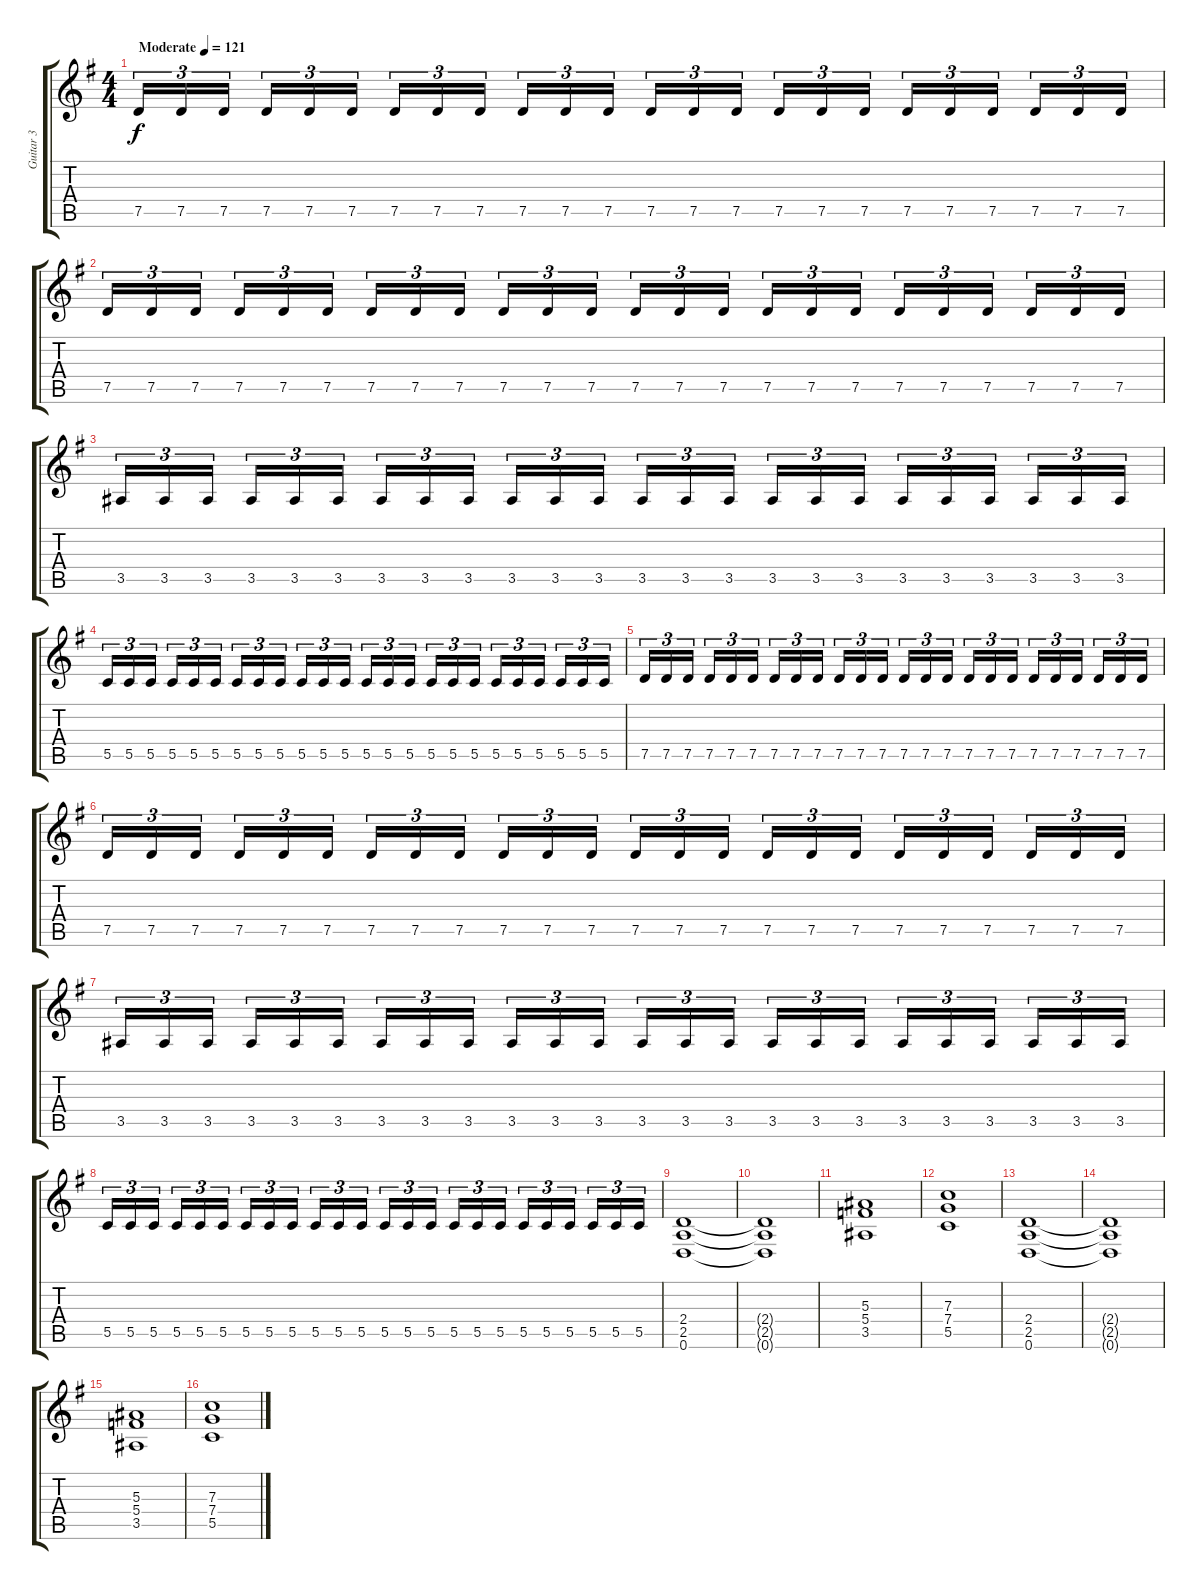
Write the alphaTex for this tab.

\track ("Guitar 3" "Guitar 3") {instrument distortionguitar}
\staff {score tabs}
\tuning (D4 A3 F3 C3 G2 D2) {hide}
\ts (4 4)
\tempo (121 "Moderate")
\clef g2
\ks g
7.5.16{tu (3 2) dy f instrument distortionguitar} 7.5.16{tu (3 2)} 7.5.16{tu (3 2) beam splitsecondary} 7.5.16{tu (3 2)} 7.5.16{tu (3 2)} 7.5.16{tu (3 2)} 7.5.16{tu (3 2)} 7.5.16{tu (3 2)} 7.5.16{tu (3 2) beam splitsecondary} 7.5.16{tu (3 2)} 7.5.16{tu (3 2)} 7.5.16{tu (3 2)} 7.5.16{tu (3 2)} 7.5.16{tu (3 2)} 7.5.16{tu (3 2) beam splitsecondary} 7.5.16{tu (3 2)} 7.5.16{tu (3 2)} 7.5.16{tu (3 2)} 7.5.16{tu (3 2)} 7.5.16{tu (3 2)} 7.5.16{tu (3 2) beam splitsecondary} 7.5.16{tu (3 2)} 7.5.16{tu (3 2)} 7.5.16{tu (3 2)} |
7.5.16{tu (3 2)} 7.5.16{tu (3 2)} 7.5.16{tu (3 2) beam splitsecondary} 7.5.16{tu (3 2)} 7.5.16{tu (3 2)} 7.5.16{tu (3 2)} 7.5.16{tu (3 2)} 7.5.16{tu (3 2)} 7.5.16{tu (3 2) beam splitsecondary} 7.5.16{tu (3 2)} 7.5.16{tu (3 2)} 7.5.16{tu (3 2)} 7.5.16{tu (3 2)} 7.5.16{tu (3 2)} 7.5.16{tu (3 2) beam splitsecondary} 7.5.16{tu (3 2)} 7.5.16{tu (3 2)} 7.5.16{tu (3 2)} 7.5.16{tu (3 2)} 7.5.16{tu (3 2)} 7.5.16{tu (3 2) beam splitsecondary} 7.5.16{tu (3 2)} 7.5.16{tu (3 2)} 7.5.16{tu (3 2)} |
3.5.16{tu (3 2)} 3.5.16{tu (3 2)} 3.5.16{tu (3 2) beam splitsecondary} 3.5.16{tu (3 2)} 3.5.16{tu (3 2)} 3.5.16{tu (3 2)} 3.5.16{tu (3 2)} 3.5.16{tu (3 2)} 3.5.16{tu (3 2) beam splitsecondary} 3.5.16{tu (3 2)} 3.5.16{tu (3 2)} 3.5.16{tu (3 2)} 3.5.16{tu (3 2)} 3.5.16{tu (3 2)} 3.5.16{tu (3 2) beam splitsecondary} 3.5.16{tu (3 2)} 3.5.16{tu (3 2)} 3.5.16{tu (3 2)} 3.5.16{tu (3 2)} 3.5.16{tu (3 2)} 3.5.16{tu (3 2) beam splitsecondary} 3.5.16{tu (3 2)} 3.5.16{tu (3 2)} 3.5.16{tu (3 2)} |
5.5.16{tu (3 2)} 5.5.16{tu (3 2)} 5.5.16{tu (3 2) beam splitsecondary} 5.5.16{tu (3 2)} 5.5.16{tu (3 2)} 5.5.16{tu (3 2)} 5.5.16{tu (3 2)} 5.5.16{tu (3 2)} 5.5.16{tu (3 2) beam splitsecondary} 5.5.16{tu (3 2)} 5.5.16{tu (3 2)} 5.5.16{tu (3 2)} 5.5.16{tu (3 2)} 5.5.16{tu (3 2)} 5.5.16{tu (3 2) beam splitsecondary} 5.5.16{tu (3 2)} 5.5.16{tu (3 2)} 5.5.16{tu (3 2)} 5.5.16{tu (3 2)} 5.5.16{tu (3 2)} 5.5.16{tu (3 2) beam splitsecondary} 5.5.16{tu (3 2)} 5.5.16{tu (3 2)} 5.5.16{tu (3 2)} |
7.5.16{tu (3 2)} 7.5.16{tu (3 2)} 7.5.16{tu (3 2) beam splitsecondary} 7.5.16{tu (3 2)} 7.5.16{tu (3 2)} 7.5.16{tu (3 2)} 7.5.16{tu (3 2)} 7.5.16{tu (3 2)} 7.5.16{tu (3 2) beam splitsecondary} 7.5.16{tu (3 2)} 7.5.16{tu (3 2)} 7.5.16{tu (3 2)} 7.5.16{tu (3 2)} 7.5.16{tu (3 2)} 7.5.16{tu (3 2) beam splitsecondary} 7.5.16{tu (3 2)} 7.5.16{tu (3 2)} 7.5.16{tu (3 2)} 7.5.16{tu (3 2)} 7.5.16{tu (3 2)} 7.5.16{tu (3 2) beam splitsecondary} 7.5.16{tu (3 2)} 7.5.16{tu (3 2)} 7.5.16{tu (3 2)} |
7.5.16{tu (3 2)} 7.5.16{tu (3 2)} 7.5.16{tu (3 2) beam splitsecondary} 7.5.16{tu (3 2)} 7.5.16{tu (3 2)} 7.5.16{tu (3 2)} 7.5.16{tu (3 2)} 7.5.16{tu (3 2)} 7.5.16{tu (3 2) beam splitsecondary} 7.5.16{tu (3 2)} 7.5.16{tu (3 2)} 7.5.16{tu (3 2)} 7.5.16{tu (3 2)} 7.5.16{tu (3 2)} 7.5.16{tu (3 2) beam splitsecondary} 7.5.16{tu (3 2)} 7.5.16{tu (3 2)} 7.5.16{tu (3 2)} 7.5.16{tu (3 2)} 7.5.16{tu (3 2)} 7.5.16{tu (3 2) beam splitsecondary} 7.5.16{tu (3 2)} 7.5.16{tu (3 2)} 7.5.16{tu (3 2)} |
3.5.16{tu (3 2)} 3.5.16{tu (3 2)} 3.5.16{tu (3 2) beam splitsecondary} 3.5.16{tu (3 2)} 3.5.16{tu (3 2)} 3.5.16{tu (3 2)} 3.5.16{tu (3 2)} 3.5.16{tu (3 2)} 3.5.16{tu (3 2) beam splitsecondary} 3.5.16{tu (3 2)} 3.5.16{tu (3 2)} 3.5.16{tu (3 2)} 3.5.16{tu (3 2)} 3.5.16{tu (3 2)} 3.5.16{tu (3 2) beam splitsecondary} 3.5.16{tu (3 2)} 3.5.16{tu (3 2)} 3.5.16{tu (3 2)} 3.5.16{tu (3 2)} 3.5.16{tu (3 2)} 3.5.16{tu (3 2) beam splitsecondary} 3.5.16{tu (3 2)} 3.5.16{tu (3 2)} 3.5.16{tu (3 2)} |
5.5.16{tu (3 2)} 5.5.16{tu (3 2)} 5.5.16{tu (3 2) beam splitsecondary} 5.5.16{tu (3 2)} 5.5.16{tu (3 2)} 5.5.16{tu (3 2)} 5.5.16{tu (3 2)} 5.5.16{tu (3 2)} 5.5.16{tu (3 2) beam splitsecondary} 5.5.16{tu (3 2)} 5.5.16{tu (3 2)} 5.5.16{tu (3 2)} 5.5.16{tu (3 2)} 5.5.16{tu (3 2)} 5.5.16{tu (3 2) beam splitsecondary} 5.5.16{tu (3 2)} 5.5.16{tu (3 2)} 5.5.16{tu (3 2)} 5.5.16{tu (3 2)} 5.5.16{tu (3 2)} 5.5.16{tu (3 2) beam splitsecondary} 5.5.16{tu (3 2)} 5.5.16{tu (3 2)} 5.5.16{tu (3 2)} |
(2.4 2.5 0.6).1 |
(2.4{t} 2.5{t} 0.6{t}).1 |
(5.3 5.4 3.5).1 |
(7.3 7.4 5.5).1 |
(2.4 2.5 0.6).1 |
(2.4{t} 2.5{t} 0.6{t}).1 |
(5.3 5.4 3.5).1 |
(7.3 7.4 5.5).1
